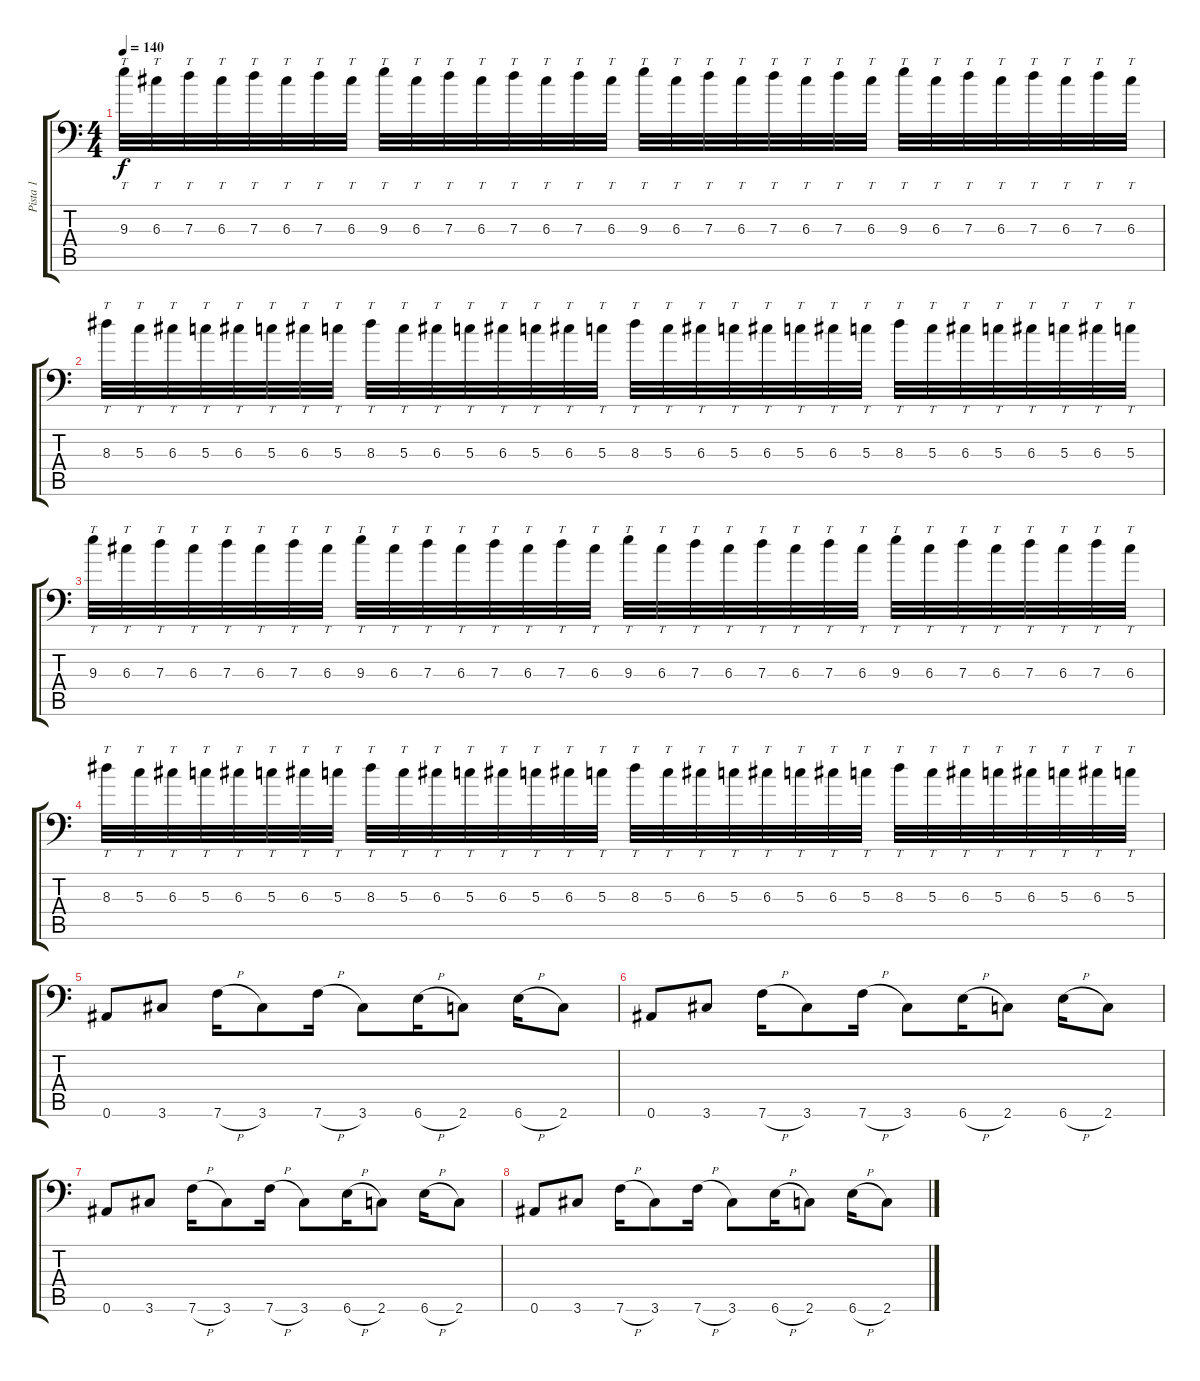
\track ("Pista 1" "Pista 1") {instrument distortionguitar}
\staff {score tabs}
\tuning (E4 B3 G3 D3 F2 Bb1) {hide}
\ts (4 4)
\tempo 140
\clef f4
\ks c
9.3.32{tt dy f} 6.3.32{tt} 7.3.32{tt} 6.3.32{tt} 7.3.32{tt} 6.3.32{tt} 7.3.32{tt} 6.3.32{tt} 9.3.32{tt} 6.3.32{tt} 7.3.32{tt} 6.3.32{tt} 7.3.32{tt} 6.3.32{tt} 7.3.32{tt} 6.3.32{tt} 9.3.32{tt} 6.3.32{tt} 7.3.32{tt} 6.3.32{tt} 7.3.32{tt} 6.3.32{tt} 7.3.32{tt} 6.3.32{tt} 9.3.32{tt} 6.3.32{tt} 7.3.32{tt} 6.3.32{tt} 7.3.32{tt} 6.3.32{tt} 7.3.32{tt} 6.3.32{tt} |
8.3.32{tt} 5.3.32{tt} 6.3.32{tt} 5.3.32{tt} 6.3.32{tt} 5.3.32{tt} 6.3.32{tt} 5.3.32{tt} 8.3.32{tt} 5.3.32{tt} 6.3.32{tt} 5.3.32{tt} 6.3.32{tt} 5.3.32{tt} 6.3.32{tt} 5.3.32{tt} 8.3.32{tt} 5.3.32{tt} 6.3.32{tt} 5.3.32{tt} 6.3.32{tt} 5.3.32{tt} 6.3.32{tt} 5.3.32{tt} 8.3.32{tt} 5.3.32{tt} 6.3.32{tt} 5.3.32{tt} 6.3.32{tt} 5.3.32{tt} 6.3.32{tt} 5.3.32{tt} |
9.3.32{tt} 6.3.32{tt} 7.3.32{tt} 6.3.32{tt} 7.3.32{tt} 6.3.32{tt} 7.3.32{tt} 6.3.32{tt} 9.3.32{tt} 6.3.32{tt} 7.3.32{tt} 6.3.32{tt} 7.3.32{tt} 6.3.32{tt} 7.3.32{tt} 6.3.32{tt} 9.3.32{tt} 6.3.32{tt} 7.3.32{tt} 6.3.32{tt} 7.3.32{tt} 6.3.32{tt} 7.3.32{tt} 6.3.32{tt} 9.3.32{tt} 6.3.32{tt} 7.3.32{tt} 6.3.32{tt} 7.3.32{tt} 6.3.32{tt} 7.3.32{tt} 6.3.32{tt} |
8.3.32{tt} 5.3.32{tt} 6.3.32{tt} 5.3.32{tt} 6.3.32{tt} 5.3.32{tt} 6.3.32{tt} 5.3.32{tt} 8.3.32{tt} 5.3.32{tt} 6.3.32{tt} 5.3.32{tt} 6.3.32{tt} 5.3.32{tt} 6.3.32{tt} 5.3.32{tt} 8.3.32{tt} 5.3.32{tt} 6.3.32{tt} 5.3.32{tt} 6.3.32{tt} 5.3.32{tt} 6.3.32{tt} 5.3.32{tt} 8.3.32{tt} 5.3.32{tt} 6.3.32{tt} 5.3.32{tt} 6.3.32{tt} 5.3.32{tt} 6.3.32{tt} 5.3.32{tt} |
0.6.8 3.6.8 7.6{h}.16 3.6.8 7.6{h}.16 3.6.8 6.6{h}.16 2.6.8 6.6{h}.16 2.6.8 |
0.6.8 3.6.8 7.6{h}.16 3.6.8 7.6{h}.16 3.6.8 6.6{h}.16 2.6.8 6.6{h}.16 2.6.8 |
0.6.8 3.6.8 7.6{h}.16 3.6.8 7.6{h}.16 3.6.8 6.6{h}.16 2.6.8 6.6{h}.16 2.6.8 |
0.6.8 3.6.8 7.6{h}.16 3.6.8 7.6{h}.16 3.6.8 6.6{h}.16 2.6.8 6.6{h}.16 2.6.8
